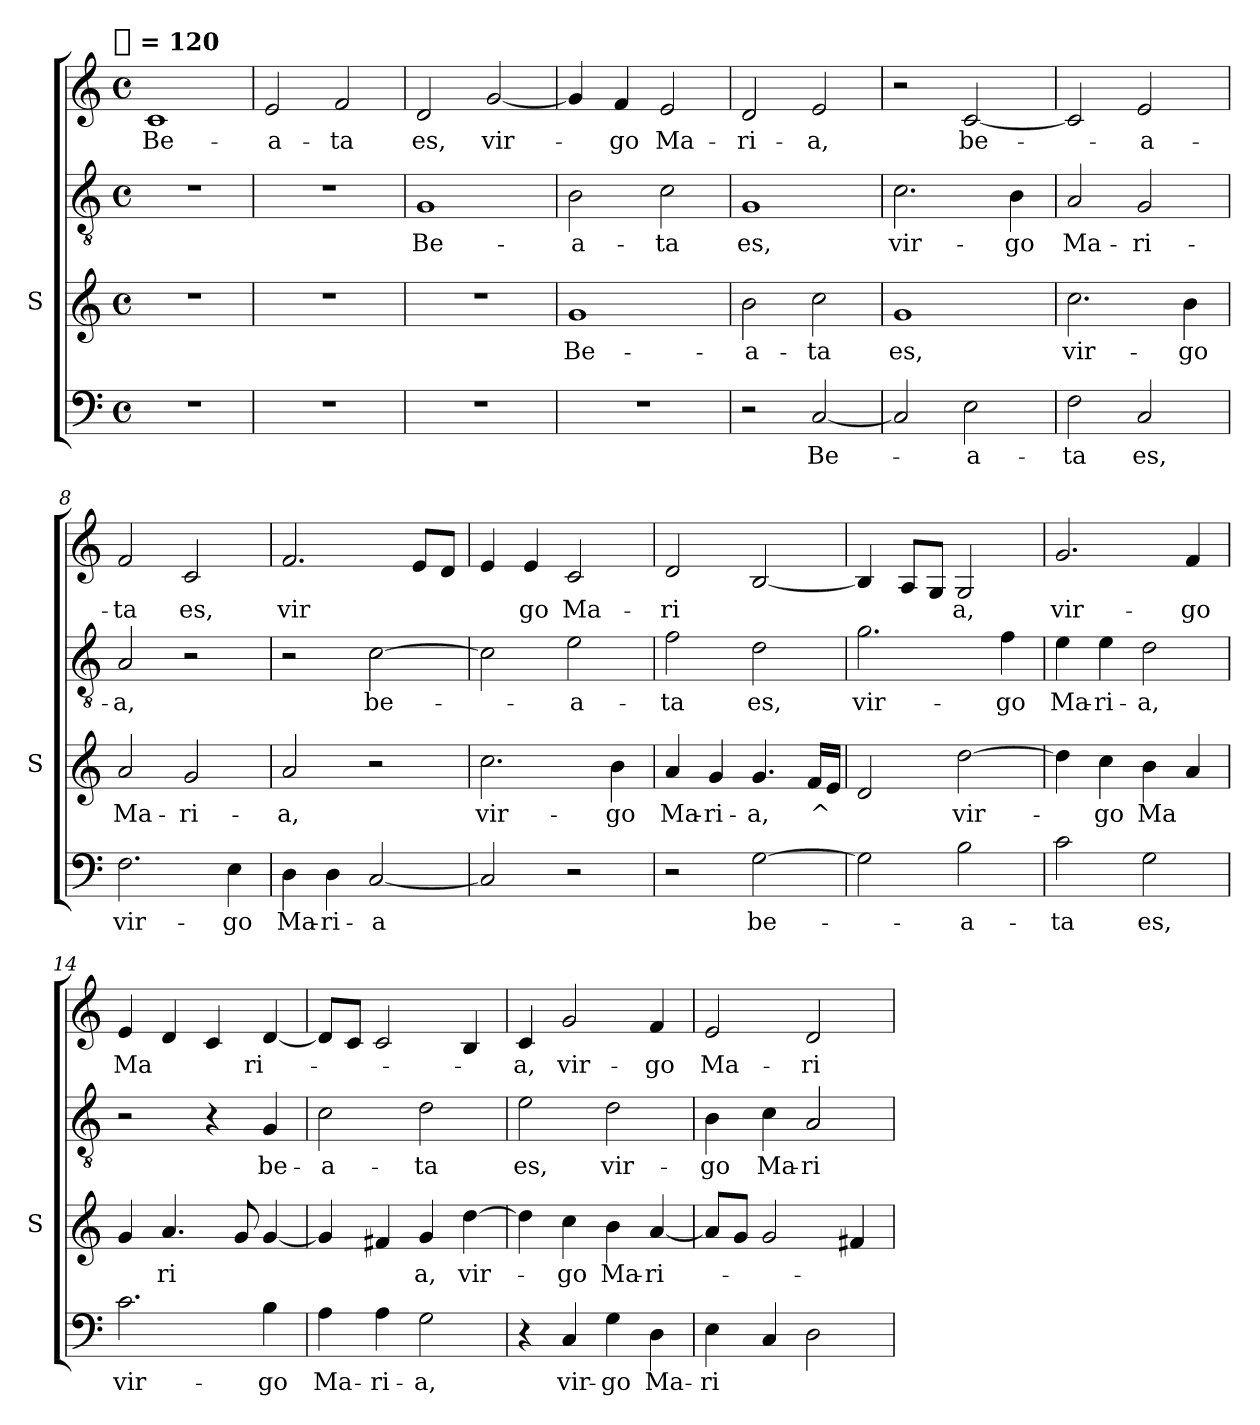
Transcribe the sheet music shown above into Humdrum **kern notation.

**kern	**text	**kern	**text	**kern	**text	**kern	**text
*part4	*part4	*part3	*part3	*part2	*part2	*part1	*part1
*staff4	*staff4	*staff3	*staff3	*staff2	*staff2	*staff1	*staff1
*	*	*I"S	*	*	*	*	*
*	*	*I'S	*	*	*	*	*
*clefF4	*	*clefG2	*	*clefGv2	*	*clefG2	*
!!LO:TX:omd:t=[quarter] = 120
*M4/4	*	*M4/4	*	*M4/4	*	*M4/4	*
*met(c)	*	*met(c)	*	*met(c)	*	*met(c)	*
*MM120	*	*MM120	*	*MM120	*	*MM120	*
=1	=1	=1	=1	=1	=1	=1	=1
!	!	!	!	!	!	!	!LO:LY:b
1r	.	1r	.	1r	.	1c	Be-
=2	=2	=2	=2	=2	=2	=2	=2
!	!	!	!	!	!	!	!LO:LY:b
1r	.	1r	.	1r	.	2e/	-a-
!	!	!	!	!	!	!	!LO:LY:b
.	.	.	.	.	.	2f/	-ta
=3	=3	=3	=3	=3	=3	=3	=3
!	!	!	!	!	!LO:LY:b	!	!LO:LY:b
1r	.	1r	.	1G	Be-	2d/	es,
!	!	!	!	!	!	!	!LO:LY:b
.	.	.	.	.	.	[2g/	vir-
=4	=4	=4	=4	=4	=4	=4	=4
!	!	!	!LO:LY:b	!	!LO:LY:b	!	!
1r	.	1g	Be-	2B\	-a-	4g/]	.
!	!	!	!	!	!	!	!LO:LY:b
.	.	.	.	.	.	4f/	-go
!	!	!	!	!	!LO:LY:b	!	!LO:LY:b
.	.	.	.	2c\	-ta	2e/	Ma-
=5	=5	=5	=5	=5	=5	=5	=5
!	!	!	!LO:LY:b	!	!LO:LY:b	!	!LO:LY:b
2r	.	2b\	-a-	1G	es,	2d/	-ri-
!	!LO:LY:b	!	!LO:LY:b	!	!	!	!LO:LY:b
[2C/	Be-	2cc\	-ta	.	.	2e/	-a,
=6	=6	=6	=6	=6	=6	=6	=6
!	!	!	!LO:LY:b	!	!LO:LY:b	!	!
2C/]	.	1g	es,	2.c\	vir-	2r	.
!	!LO:LY:b	!	!	!	!	!	!LO:LY:b
2E\	-a-	.	.	.	.	[2c/	be-
!	!	!	!	!	!LO:LY:b	!	!
.	.	.	.	4B\	-go	.	.
!!LO:LB:g=z
=7	=7	=7	=7	=7	=7	=7	=7
!	!LO:LY:b	!	!LO:LY:b	!	!LO:LY:b	!	!
2F\	-ta	2.cc\	vir-	2A/	Ma-	2c/]	.
!	!LO:LY:b	!	!	!	!LO:LY:b	!	!LO:LY:b
2C/	es,	.	.	2G/	-ri-	2e/	-a-
!	!	!	!LO:LY:b	!	!	!	!
.	.	4b\	-go	.	.	.	.
=8	=8	=8	=8	=8	=8	=8	=8
!	!LO:LY:b	!	!LO:LY:b	!	!LO:LY:b	!	!LO:LY:b
2.F\	vir-	2a/	Ma-	2A/	-a,	2f/	-ta
!	!	!	!LO:LY:b	!	!	!	!LO:LY:b
.	.	2g/	-ri-	2r	.	2c/	es,
!	!LO:LY:b	!	!	!	!	!	!
4E\	-go	.	.	.	.	.	.
=9	=9	=9	=9	=9	=9	=9	=9
!	!LO:LY:b	!	!LO:LY:b	!	!	!	!LO:LY:b
4D\	Ma-	2a/	-a,	2r	.	2.f/	vir
!	!LO:LY:b	!	!	!	!	!	!
4D\	-ri-	.	.	.	.	.	.
!	!LO:LY:b	!	!	!	!LO:LY:b	!	!
[2C/	-a	2r	.	[2c\	be-	.	.
.	.	.	.	.	.	8eL	.
.	.	.	.	.	.	8dJ	.
=10	=10	=10	=10	=10	=10	=10	=10
!	!	!	!LO:LY:b	!	!	!	!
2C/]	.	2.cc\	vir-	2c\]	.	4e/	.
!	!	!	!	!	!	!	!LO:LY:b
.	.	.	.	.	.	4e/	go
!	!	!	!	!	!LO:LY:b	!	!LO:LY:b
2r	.	.	.	2e\	-a-	2c/	Ma-
!	!	!	!LO:LY:b	!	!	!	!
.	.	4b\	-go	.	.	.	.
=11	=11	=11	=11	=11	=11	=11	=11
!	!	!	!LO:LY:b	!	!LO:LY:b	!	!LO:LY:b
2r	.	4a/	Ma-	2f\	-ta	2d/	-ri
!	!	!	!LO:LY:b	!	!	!	!
.	.	4g/	-ri-	.	.	.	.
!	!LO:LY:b	!	!LO:LY:b	!	!LO:LY:b	!	!
[2G\	be-	4.g/	-a,	2d\	es,	[2B/	.
!	!	!	!LO:LY:b	!	!	!	!
.	.	16fLL	^	.	.	.	.
.	.	16eJJ	.	.	.	.	.
!!LO:LB:g=z
=12	=12	=12	=12	=12	=12	=12	=12
!	!	!	!	!	!LO:LY:b	!	!
2G\]	.	2d/	.	2.g\	vir-	4B/]	.
.	.	.	.	.	.	8AL	.
.	.	.	.	.	.	8GJ	.
!	!LO:LY:b	!	!LO:LY:b	!	!	!	!LO:LY:b
2B\	-a-	[2dd\	vir-	.	.	2G/	a,
!	!	!	!	!	!LO:LY:b	!	!
.	.	.	.	4f\	-go	.	.
=13	=13	=13	=13	=13	=13	=13	=13
!	!LO:LY:b	!	!	!	!LO:LY:b	!	!LO:LY:b
2c\	-ta	4dd\]	.	4e\	Ma-	2.g/	vir-
!	!	!	!LO:LY:b	!	!LO:LY:b	!	!
.	.	4cc\	-go	4e\	-ri-	.	.
!	!LO:LY:b	!	!LO:LY:b	!	!LO:LY:b	!	!
2G\	es,	4b\	Ma	2d\	-a,	.	.
!	!	!	!	!	!	!	!LO:LY:b
.	.	4a/	.	.	.	4f/	-go
=14	=14	=14	=14	=14	=14	=14	=14
!	!LO:LY:b	!	!	!	!	!	!LO:LY:b
2.c\	vir-	4g/	.	2r	.	4e/	Ma
!	!	!	!LO:LY:b	!	!	!	!
.	.	4.a/	ri	.	.	4d/	.
.	.	.	.	4r	.	4c/	.
.	.	8g/	.	.	.	.	.
!	!LO:LY:b	!	!	!	!LO:LY:b	!	!LO:LY:b
4B\	-go	[4g/	.	4G/	be-	[4d/	ri-
=15	=15	=15	=15	=15	=15	=15	=15
!	!LO:LY:b	!	!	!	!LO:LY:b	!	!
4A\	Ma-	4g/]	.	2c\	-a-	8dL]	.
.	.	.	.	.	.	8cJ	.
!	!LO:LY:b	!	!	!	!	!	!
4A\	-ri-	4f#X/	.	.	.	2c/	.
!	!LO:LY:b	!	!LO:LY:b	!	!LO:LY:b	!	!
2G\	-a,	4g/	a,	2d\	-ta	.	.
!	!	!	!LO:LY:b	!	!	!	!
.	.	[4dd\	vir-	.	.	4B/	.
=16	=16	=16	=16	=16	=16	=16	=16
!	!	!	!	!	!LO:LY:b	!	!LO:LY:b
4r	.	4dd\]	.	2e\	es,	4c/	-a,
!	!LO:LY:b	!	!LO:LY:b	!	!	!	!LO:LY:b
4C/	vir-	4cc\	-go	.	.	2g/	vir-
!	!LO:LY:b	!	!LO:LY:b	!	!LO:LY:b	!	!
4G\	-go	4b\	Ma-	2d\	vir-	.	.
!	!LO:LY:b	!	!LO:LY:b	!	!	!	!LO:LY:b
4D\	Ma-	[4a/	-ri-	.	.	4f/	-go
=17	=17	=17	=17	=17	=17	=17	=17
!	!LO:LY:b	!	!	!	!LO:LY:b	!	!LO:LY:b
4E\	-ri	8aL]	.	4B\	-go	2e/	Ma-
.	.	8gJ	.	.	.	.	.
!	!	!	!	!	!LO:LY:b	!	!
4C/	.	2g/	.	4c\	Ma-	.	.
!	!	!	!	!	!LO:LY:b	!	!LO:LY:b
2D\	.	.	.	2A/	-ri-	2d/	-ri-
.	.	4f#X/	.	.	.	.	.
=	=	=	=	=	=	=	=
*-	*-	*-	*-	*-	*-	*-	*-
